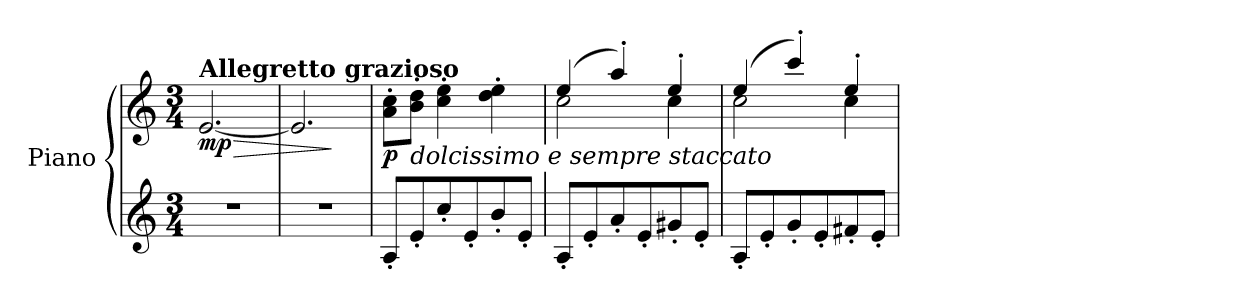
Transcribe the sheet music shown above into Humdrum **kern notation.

**kern	**kern	**dynam
*part1	*part1	*part1
*staff2	*staff1	*staff1/2
*I"Piano	*	*
*I'Pno.	*	*
*clefG2	*clefG2	*
*k[]	*k[]	*
*M3/4	*M3/4	*
=1	=1	=1
!	!LO:TX:a:B:t=Allegretto grazioso	!
!	!	!LO:HP:b
!	!	!LO:DY:n=1:b
2.r	[2.e/	> mp
=2	=2	=2
2.r	2.e/]	.
.	.	]
=3	=3	=3
!	!	!LO:DY:b
8A'/L	8a\' 8cc\'L	p
!	!LO:TX:b:i:t=dolcissimo e sempre staccato	!
8e'/	8b\' 8dd\'J	.
8cc'/	4cc\' 4ee\'	.
8e'/	.	.
8b'/	4dd\' 4ee\'	.
8e'/J	.	.
=4	=4	=4
*	*^	*
8A'/L	(>4ee/	2cc\	.
8e'/	.	.	.
8a'/	4aa'/)	.	.
8e'/	.	.	.
8g#X'/	4ee'/	4cc\	.
8e'/J	.	.	.
=5	=5	=5	=5
8A'/L	(>4ee/	2cc\	.
8e'/	.	.	.
8g'/	4ccc'/)	.	.
8e'/	.	.	.
8f#X'/	4ee'/	4cc\	.
8e'/J	.	.	.
*	*v	*v	*
=	=	=
*-	*-	*-
